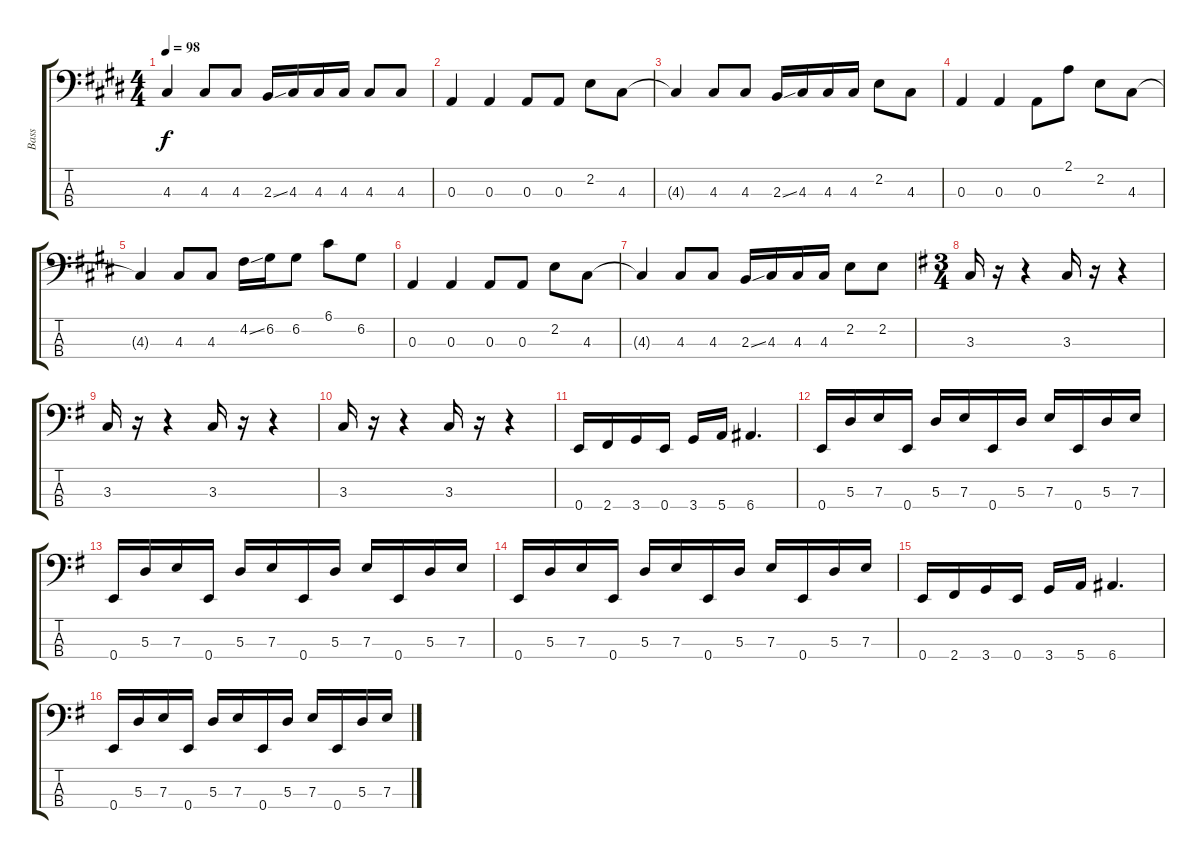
\track ("Bass" "Bass") {instrument electricbassfinger}
\staff {score tabs}
\tuning (G2 D2 A1 E1) {hide}
\ts (4 4)
\tempo 98
\clef f4
\ks c#minor
4.3{t}.4{dy f} 4.3.8 4.3.8 2.3{ss}.16 4.3.16 4.3.16 4.3.16 4.3.8 4.3.8 |
0.3.4 0.3.4 0.3.8 0.3.8 2.2.8 4.3.8 |
4.3{t}.4 4.3.8 4.3.8 2.3{ss}.16 4.3.16 4.3.16 4.3.16 2.2.8 4.3.8 |
0.3.4 0.3.4 0.3.8 2.1.8 2.2.8 4.3.8 |
4.3{t}.4 4.3.8 4.3.8 4.2{ss}.16 6.2.16 6.2.8 6.1.8 6.2.8 |
0.3.4 0.3.4 0.3.8 0.3.8 2.2.8 4.3.8 |
4.3{t}.4 4.3.8 4.3.8 2.3{ss}.16 4.3.16 4.3.16 4.3.16 2.2.8 2.2.8 |
\ts (3 4)
\ks eminor
3.3.16 r.16 r.4 3.3.16 r.16 r.4 |
3.3.16 r.16 r.4 3.3.16 r.16 r.4 |
3.3.16 r.16 r.4 3.3.16 r.16 r.4 |
0.4.16 2.4.16 3.4.16 0.4.16 3.4.16 5.4.16 6.4.4{d} |
0.4.16 5.3.16 7.3.16 0.4.16 5.3.16 7.3.16 0.4.16 5.3.16 7.3.16 0.4.16 5.3.16 7.3.16 |
0.4.16 5.3.16 7.3.16 0.4.16 5.3.16 7.3.16 0.4.16 5.3.16 7.3.16 0.4.16 5.3.16 7.3.16 |
0.4.16 5.3.16 7.3.16 0.4.16 5.3.16 7.3.16 0.4.16 5.3.16 7.3.16 0.4.16 5.3.16 7.3.16 |
0.4.16 2.4.16 3.4.16 0.4.16 3.4.16 5.4.16 6.4.4{d} |
0.4.16 5.3.16 7.3.16 0.4.16 5.3.16 7.3.16 0.4.16 5.3.16 7.3.16 0.4.16 5.3.16 7.3.16
